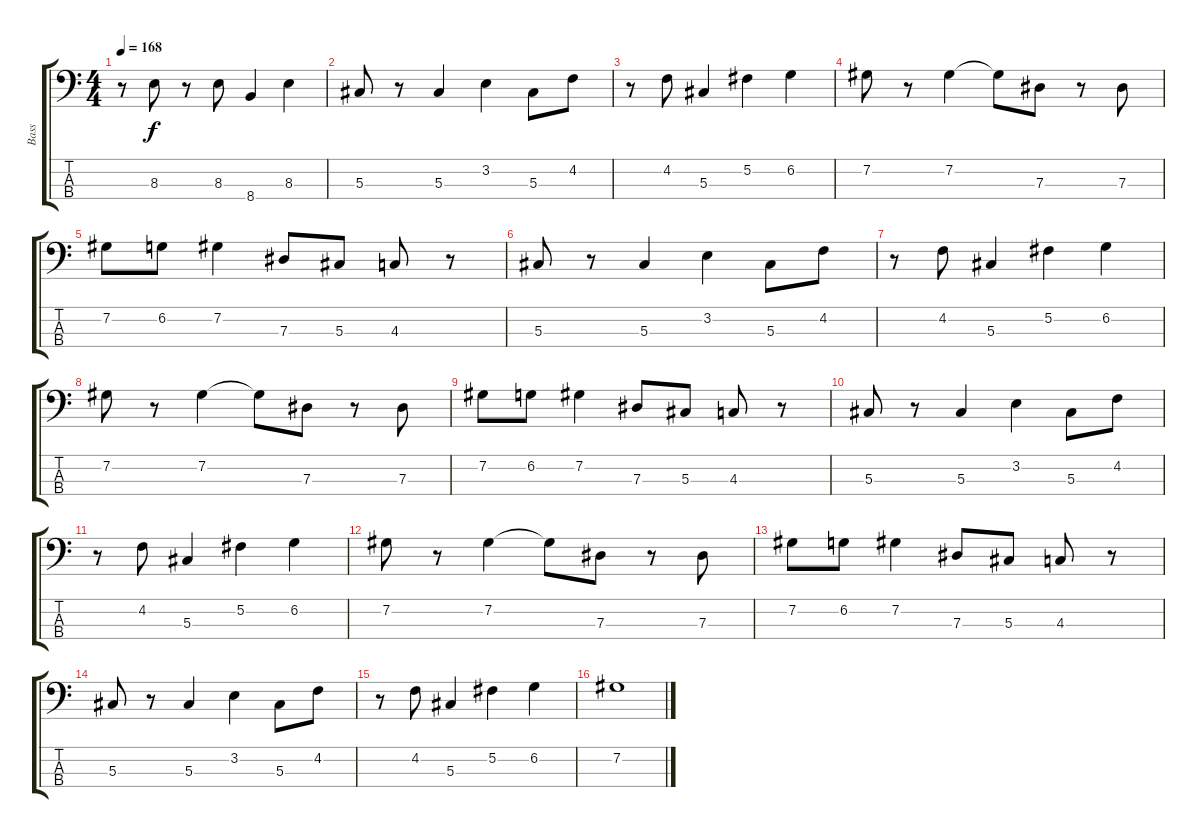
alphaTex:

\track ("Bass" "Bass") {instrument electricbassfinger}
\staff {score tabs}
\tuning (Gb2 Db2 Ab1 Eb1) {hide}
\ts (4 4)
\tempo 168
\clef f4
\ks c
r.8{dy f} 8.3.8 r.8 8.3.8 8.4.4 8.3.4 |
5.3.8 r.8 5.3.4 3.2.4 5.3.8 4.2.8 |
r.8 4.2.8 5.3.4 5.2.4 6.2.4 |
7.2.8 r.8 7.2.4 7.2{t}.8 7.3.8 r.8 7.3.8 |
7.2.8 6.2.8 7.2.4 7.3.8 5.3.8 4.3.8 r.8 |
5.3.8 r.8 5.3.4 3.2.4 5.3.8 4.2.8 |
r.8 4.2.8 5.3.4 5.2.4 6.2.4 |
7.2.8 r.8 7.2.4 7.2{t}.8 7.3.8 r.8 7.3.8 |
7.2.8 6.2.8 7.2.4 7.3.8 5.3.8 4.3.8 r.8 |
5.3.8 r.8 5.3.4 3.2.4 5.3.8 4.2.8 |
r.8 4.2.8 5.3.4 5.2.4 6.2.4 |
7.2.8 r.8 7.2.4 7.2{t}.8 7.3.8 r.8 7.3.8 |
7.2.8 6.2.8 7.2.4 7.3.8 5.3.8 4.3.8 r.8 |
5.3.8 r.8 5.3.4 3.2.4 5.3.8 4.2.8 |
r.8 4.2.8 5.3.4 5.2.4 6.2.4 |
7.2.1
